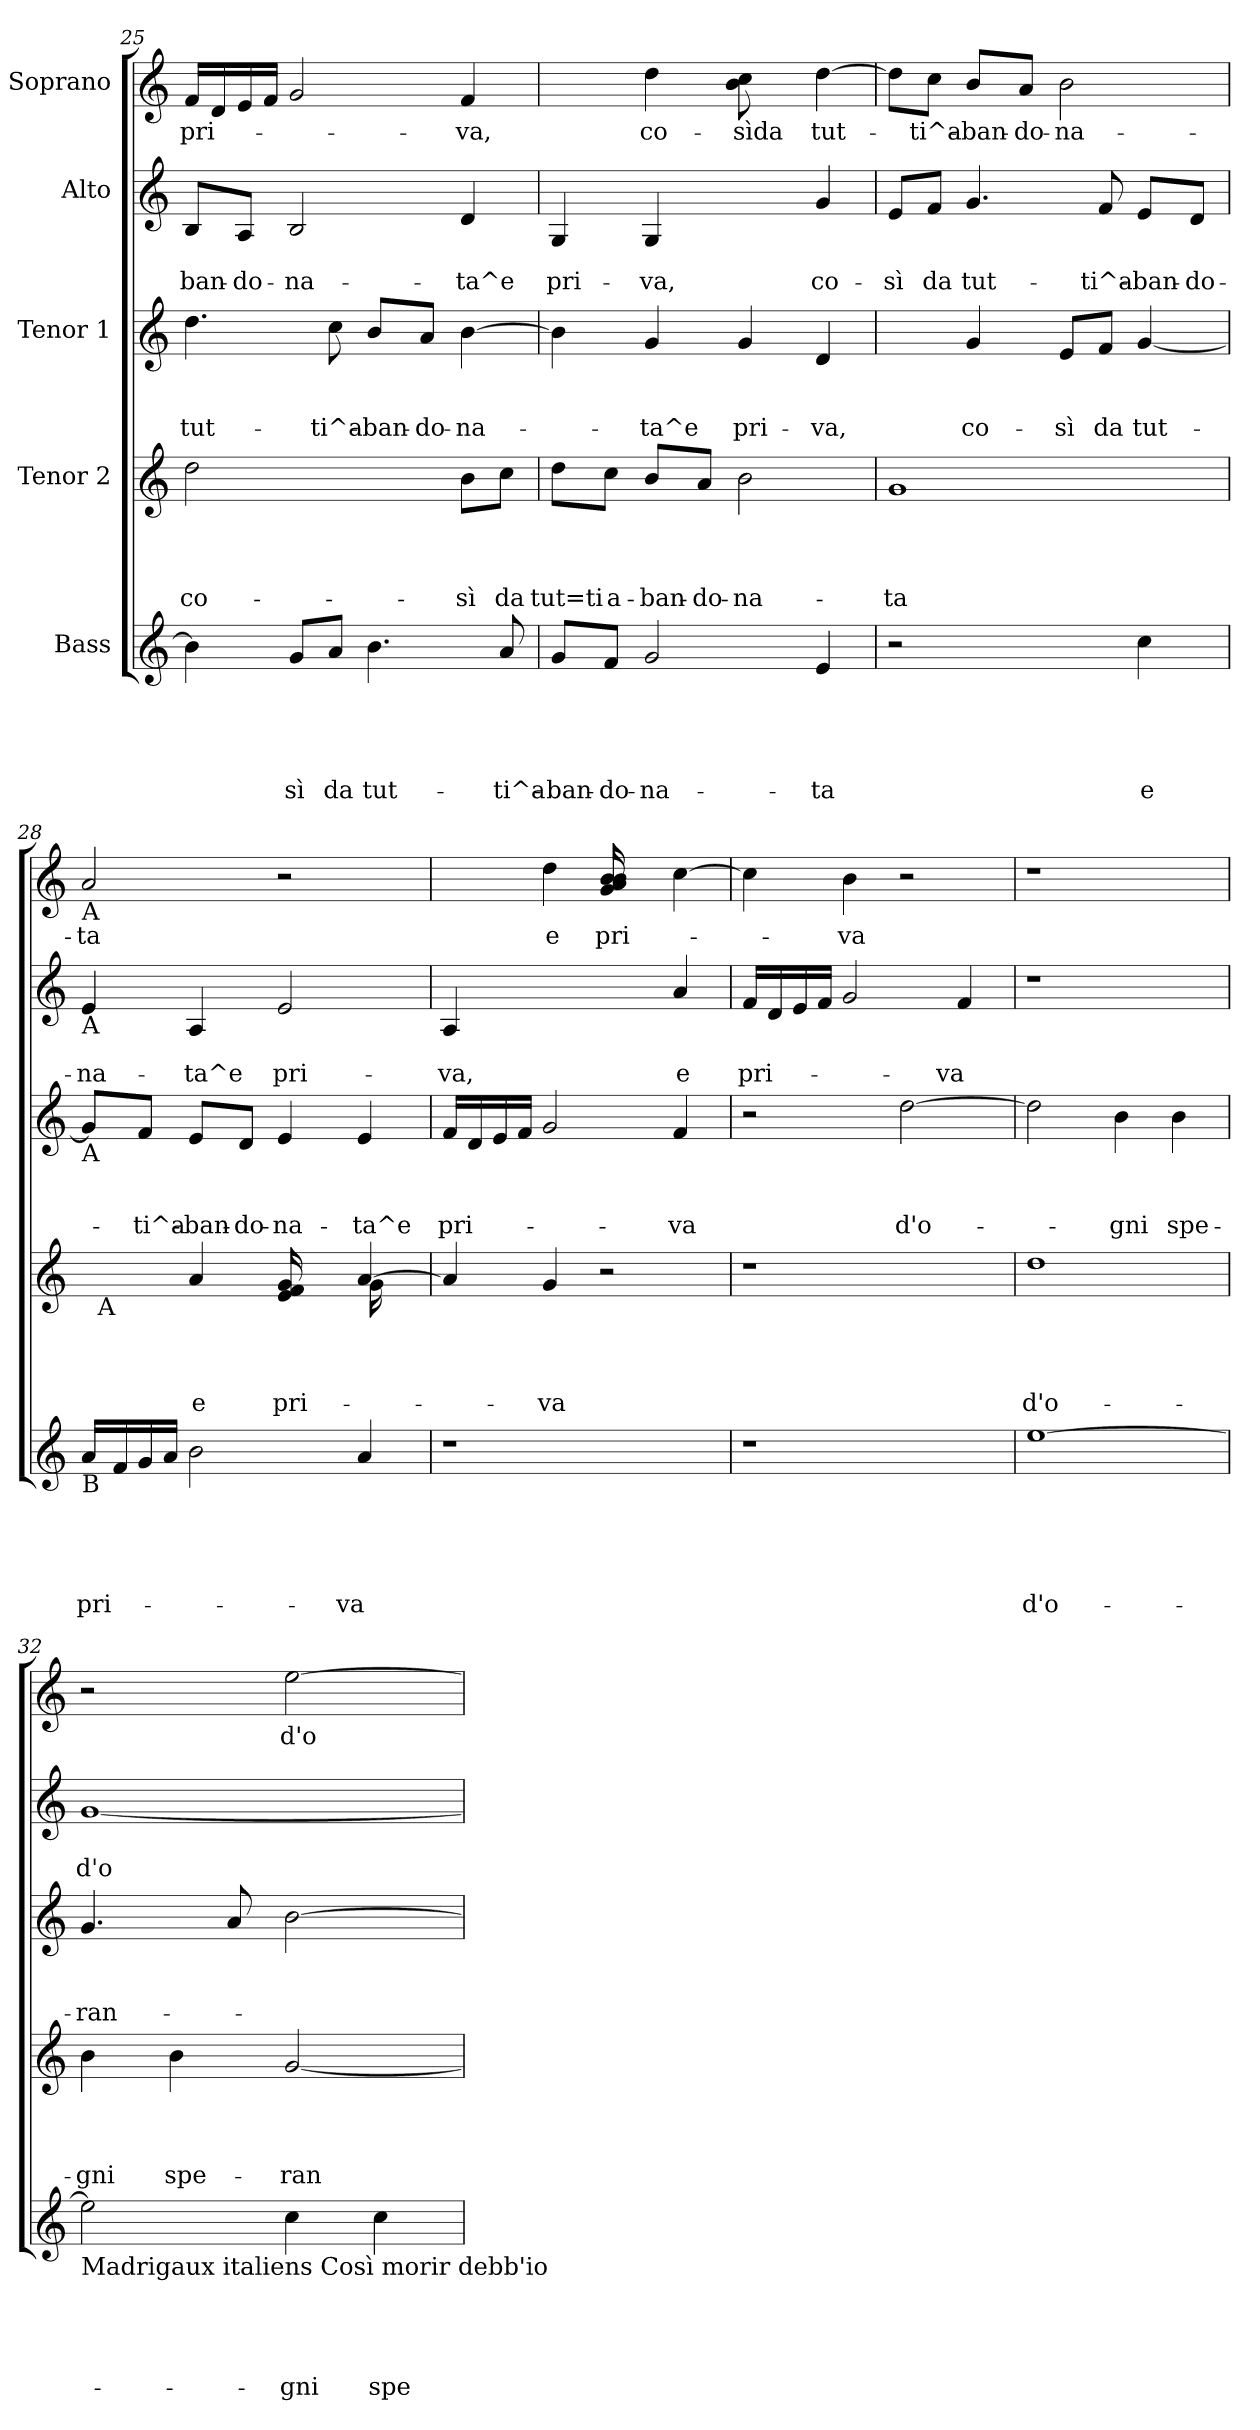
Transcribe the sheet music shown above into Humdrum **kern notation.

**kern	**text	**text	**text	**text	**text	**kern	**text	**text	**text	**text	**kern	**text	**text	**text	**kern	**text	**text	**kern	**text
*part5	*part5	*part5	*part5	*part5	*part5	*part4	*part4	*part4	*part4	*part4	*part3	*part3	*part3	*part3	*part2	*part2	*part2	*part1	*part1
*staff5	*staff5	*staff5	*staff5	*staff5	*staff5	*staff4	*staff4	*staff4	*staff4	*staff4	*staff3	*staff3	*staff3	*staff3	*staff2	*staff2	*staff2	*staff1	*staff1
*I"Bass	*	*	*	*	*	*I"Tenor 2	*	*	*	*	*I"Tenor 1	*	*	*	*I"Alto	*	*	*I"Soprano	*
*clefG2	*	*	*	*	*	*clefG2	*	*	*	*	*clefG2	*	*	*	*clefG2	*	*	*clefG2	*
*k[]	*	*	*	*	*	*k[]	*	*	*	*	*k[]	*	*	*	*k[]	*	*	*k[]	*
*C:	*	*	*	*	*	*C:	*	*	*	*	*C:	*	*	*	*C:	*	*	*C:	*
=25	=25	=25	=25	=25	=25	=25	=25	=25	=25	=25	=25	=25	=25	=25	=25	=25	=25	=25	=25
!	!	!	!	!	!	!	!	!	!	!LO:LY:b	!	!	!	!LO:LY:b	!	!	!LO:LY:b	!	!LO:LY:b
4b\]	.	.	.	.	.	2dd:\	.	.	.	co-	4.dd\	.	.	tut-	8B/L	.	-ban-	16f/LL	pri-
.	.	.	.	.	.	.	.	.	.	.	.	.	.	.	.	.	.	16d/	.
!	!	!	!	!	!	!	!	!	!	!	!	!	!	!	!	!	!LO:LY:b	!	!
.	.	.	.	.	.	.	.	.	.	.	.	.	.	.	8A/J	.	-do-	16e/	.
.	.	.	.	.	.	.	.	.	.	.	.	.	.	.	.	.	.	16f/JJ	.
!	!	!	!	!	!LO:LY:b	!	!	!	!	!	!	!	!	!	!	!	!LO:LY:b	!	!
8g/L	.	.	.	.	-sì	.	.	.	.	.	.	.	.	.	2B/	.	-na-	2g/	.
!	!	!	!	!	!LO:LY:b	!	!	!	!	!	!	!	!	!LO:LY:b	!	!	!	!	!
8a/J	.	.	.	.	da	.	.	.	.	.	8cc\	.	.	-ti^a-	.	.	.	.	.
!	!	!	!	!	!LO:LY:b	!	!	!	!	!	!	!	!	!LO:LY:b	!	!	!	!	!
4.b\	.	.	.	.	tut-	4ryy	.	.	.	.	8b/L	.	.	-ban-	.	.	.	.	.
!	!	!	!	!	!	!	!	!	!	!	!	!	!	!LO:LY:b	!	!	!	!	!
.	.	.	.	.	.	.	.	.	.	.	8a/J	.	.	-do-	.	.	.	.	.
!	!	!	!	!	!	!	!	!	!	!LO:LY:b	!	!	!	!LO:LY:b	!	!	!LO:LY:b	!	!LO:LY:b
.	.	.	.	.	.	8b\L	.	.	.	-sì	[>4b\	.	.	-na-	4d/	.	-ta^e	4f/	-va,
!	!	!	!	!	!LO:LY:b	!	!	!	!	!LO:LY:b	!	!	!	!	!	!	!	!	!
8a/	.	.	.	.	-ti^a-	8cc\J	.	.	.	da	.	.	.	.	.	.	.	.	.
=26	=26	=26	=26	=26	=26	=26	=26	=26	=26	=26	=26	=26	=26	=26	=26	=26	=26	=26	=26
!	!	!	!	!	!LO:LY:b	!	!	!	!	!LO:LY:b	!	!	!	!	!	!	!LO:LY:b	!	!
8g/L	.	.	.	.	-ban-	8dd\L	.	.	.	tut=ti	4b\]	.	.	.	4G/	.	pri-	4ryy	.
!	!	!	!	!	!LO:LY:b	!	!	!	!	!LO:LY:b	!	!	!	!	!	!	!	!	!
8f/J	.	.	.	.	-do-	8cc\J	.	.	.	a-	.	.	.	.	.	.	.	.	.
!	!	!	!	!	!LO:LY:b	!	!	!	!	!LO:LY:b	!	!	!	!LO:LY:b	!	!	!LO:LY:b	!	!LO:LY:b
2g/	.	.	.	.	-na-	8b/L	.	.	.	-ban-	4g/	.	.	-ta^e	4G/	.	-va,	4dd:\	co-
!	!	!	!	!	!	!	!	!	!	!LO:LY:b	!	!	!	!	!	!	!	!	!
.	.	.	.	.	.	8a/J	.	.	.	-do-	.	.	.	.	.	.	.	.	.
!	!	!	!	!	!	!	!	!	!	!LO:LY:b	!	!	!	!LO:LY:b	!	!	!	!	!LO:LY:b
.	.	.	.	.	.	2b\	.	.	.	-na-	4g/	.	.	pri-	4ryy	.	.	8b\ 8cc\	-sìda
.	.	.	.	.	.	.	.	.	.	.	.	.	.	.	.	.	.	8ryy	.
!	!	!	!	!	!LO:LY:b	!	!	!	!	!	!	!	!	!LO:LY:b	!	!	!LO:LY:b	!	!LO:LY:b
4e/	.	.	.	.	-ta	.	.	.	.	.	4d/	.	.	-va,	4g:/	.	co-	[>4dd\	tut-
=27	=27	=27	=27	=27	=27	=27	=27	=27	=27	=27	=27	=27	=27	=27	=27	=27	=27	=27	=27
!	!	!	!	!	!	!	!	!	!	!LO:LY:b	!	!	!	!	!	!	!LO:LY:b	!	!
2r	.	.	.	.	.	1g	.	.	.	-ta	4ryy	.	.	.	8e/L	.	-sì	8dd\L]	.
!	!	!	!	!	!	!	!	!	!	!	!	!	!	!	!	!	!LO:LY:b	!	!LO:LY:b
.	.	.	.	.	.	.	.	.	.	.	.	.	.	.	8f/J	.	da	8cc\J	-ti^a-
!	!	!	!	!	!	!	!	!	!	!	!	!	!	!LO:LY:b	!	!	!LO:LY:b	!	!LO:LY:b
.	.	.	.	.	.	.	.	.	.	.	4g:/	.	.	co-	4.g/	.	tut-	8b/L	-ban-
!	!	!	!	!	!	!	!	!	!	!	!	!	!	!	!	!	!	!	!LO:LY:b
.	.	.	.	.	.	.	.	.	.	.	.	.	.	.	.	.	.	8a/J	-do-
!	!	!	!	!	!	!	!	!	!	!	!	!	!	!LO:LY:b	!	!	!	!	!LO:LY:b
4ryy	.	.	.	.	.	.	.	.	.	.	8e/L	.	.	-sì	.	.	.	2b\	-na-
!	!	!	!	!	!	!	!	!	!	!	!	!	!	!LO:LY:b	!	!	!LO:LY:b	!	!
.	.	.	.	.	.	.	.	.	.	.	8f/J	.	.	da	8f/	.	-ti^a-	.	.
!	!	!	!	!	!LO:LY:b	!	!	!	!	!	!	!	!	!LO:LY:b	!	!	!LO:LY:b	!	!
4cc:\	.	.	.	.	e	.	.	.	.	.	[<4g/	.	.	tut-	8e/L	.	-ban-	.	.
!	!	!	!	!	!	!	!	!	!	!	!	!	!	!	!	!	!LO:LY:b	!	!
.	.	.	.	.	.	.	.	.	.	.	.	.	.	.	8d/J	.	-do-	.	.
!!LO:PB:g=z
=28	=28	=28	=28	=28	=28	=28	=28	=28	=28	=28	=28	=28	=28	=28	=28	=28	=28	=28	=28
!	!	!	!	!	!	!	!	!	!	!	!	!	!	!	!	!	!	!LO:TX:b:t=A	!
!	!	!	!	!	!	!	!	!	!	!	!	!	!	!	!LO:TX:b:t=A	!	!	!	!
!	!	!	!	!	!	!	!	!	!	!	!LO:TX:b:t=A	!	!	!	!	!	!	!	!
!LO:TX:b:t=B	!	!	!	!	!	!	!	!	!	!	!	!	!	!	!	!	!	!	!
!	!	!	!	!	!LO:LY:b	!	!	!	!	!	!	!	!	!	!	!	!LO:LY:b	!	!LO:LY:b
*	*	*	*	*	*	*^	*	*	*	*	*	*	*	*	*	*	*	*	*
*	*	*	*	*	*	*	*^	*	*	*	*	*	*	*	*	*	*	*	*	*
16a/LL	.	.	.	.	pri-	4ryy	2.ryy	32ryy	.	.	.	.	8g/L]	.	.	.	4e/	.	-na-	2a/	-ta
!	!	!	!	!	!	!	!	!LO:TX:b:t=A	!	!	!	!	!	!	!	!	!	!	!	!	!
.	.	.	.	.	.	.	.	2ryy	.	.	.	.	.	.	.	.	.	.	.	.	.
16f/	.	.	.	.	.	.	.	.	.	.	.	.	.	.	.	.	.	.	.	.	.
!	!	!	!	!	!	!	!	!	!	!	!	!	!	!	!	!LO:LY:b	!	!	!	!	!
16g/	.	.	.	.	.	.	.	.	.	.	.	.	8f/J	.	.	-ti^a-	.	.	.	.	.
16a/JJ	.	.	.	.	.	.	.	.	.	.	.	.	.	.	.	.	.	.	.	.	.
!	!	!	!	!	!	!	!	!	!	!	!	!LO:LY:b	!	!	!	!LO:LY:b	!	!	!LO:LY:b	!	!
2b\	.	.	.	.	.	4a:/	.	.	.	.	.	e	8e/L	.	.	-ban-	4A/	.	-ta^e	.	.
!	!	!	!	!	!	!	!	!	!	!	!	!	!	!	!	!LO:LY:b	!	!	!	!	!
.	.	.	.	.	.	.	.	.	.	.	.	.	8d/J	.	.	-do-	.	.	.	.	.
!	!	!	!	!	!	!	!	!	!	!	!	!LO:LY:b	!	!	!	!LO:LY:b	!	!	!LO:LY:b	!	!
.	.	.	.	.	.	16e/ 16f/ 16g/	.	.	.	.	.	pri-	4e/	.	.	-na-	2e/	.	pri-	2r	.
.	.	.	.	.	.	.	.	4...ryy	.	.	.	.	.	.	.	.	.	.	.	.	.
.	.	.	.	.	.	8.ryy	.	.	.	.	.	.	.	.	.	.	.	.	.	.	.
!	!	!	!	!	!LO:LY:b	!	!	!	!	!	!	!	!	!	!	!LO:LY:b	!	!	!	!	!
4a/	.	.	.	.	-va	[<4a/	16g\	.	.	.	.	.	4e/	.	.	-ta^e	.	.	.	.	.
.	.	.	.	.	.	.	8.ryy	.	.	.	.	.	.	.	.	.	.	.	.	.	.
=29	=29	=29	=29	=29	=29	=29	=29	=29	=29	=29	=29	=29	=29	=29	=29	=29	=29	=29	=29	=29	=29
!	!	!	!	!	!	!	!	!	!	!	!	!	!	!	!	!LO:LY:b	!	!	!LO:LY:b	!	!
*	*	*	*	*	*	*v	*v	*v	*	*	*	*	*	*	*	*	*	*	*	*	*
1r	.	.	.	.	.	4a/]	.	.	.	.	16f/LL	.	.	pri-	4A/	.	-va,	4ryy	.
.	.	.	.	.	.	.	.	.	.	.	16d/	.	.	.	.	.	.	.	.
.	.	.	.	.	.	.	.	.	.	.	16e/	.	.	.	.	.	.	.	.
.	.	.	.	.	.	.	.	.	.	.	16f/JJ	.	.	.	.	.	.	.	.
!	!	!	!	!	!	!	!	!	!	!LO:LY:b	!	!	!	!	!	!	!	!	!LO:LY:b
.	.	.	.	.	.	4g/	.	.	.	-va	2g/	.	.	.	2ryy	.	.	4dd:\	e
!	!	!	!	!	!	!	!	!	!	!	!	!	!	!	!	!	!	!	!LO:LY:b
.	.	.	.	.	.	2r	.	.	.	.	.	.	.	.	.	.	.	16g/ 16a/ 16b/ 16b/	pri-
.	.	.	.	.	.	.	.	.	.	.	.	.	.	.	.	.	.	8.ryy	.
!	!	!	!	!	!	!	!	!	!	!	!	!	!	!LO:LY:b	!	!	!LO:LY:b	!	!
.	.	.	.	.	.	.	.	.	.	.	4f/	.	.	-va	4a:/	.	e	[>4cc\	.
=30	=30	=30	=30	=30	=30	=30	=30	=30	=30	=30	=30	=30	=30	=30	=30	=30	=30	=30	=30
!	!	!	!	!	!	!	!	!	!	!	!	!	!	!	!	!	!LO:LY:b	!	!
1r	.	.	.	.	.	1r	.	.	.	.	2r	.	.	.	16f/LL	.	pri-	4cc\]	.
.	.	.	.	.	.	.	.	.	.	.	.	.	.	.	16d/	.	.	.	.
.	.	.	.	.	.	.	.	.	.	.	.	.	.	.	16e/	.	.	.	.
.	.	.	.	.	.	.	.	.	.	.	.	.	.	.	16f/JJ	.	.	.	.
!	!	!	!	!	!	!	!	!	!	!	!	!	!	!	!	!	!	!	!LO:LY:b
.	.	.	.	.	.	.	.	.	.	.	.	.	.	.	2g/	.	.	4b\	-va
!	!	!	!	!	!	!	!	!	!	!	!	!	!	!LO:LY:b	!	!	!	!	!
.	.	.	.	.	.	.	.	.	.	.	[>2dd\	.	.	d'o-	.	.	.	2r	.
!	!	!	!	!	!	!	!	!	!	!	!	!	!	!	!	!	!LO:LY:b	!	!
.	.	.	.	.	.	.	.	.	.	.	.	.	.	.	4f/	.	-va	.	.
=31	=31	=31	=31	=31	=31	=31	=31	=31	=31	=31	=31	=31	=31	=31	=31	=31	=31	=31	=31
!	!	!	!	!	!LO:LY:b	!	!	!	!	!LO:LY:b	!	!	!	!	!	!	!	!	!
[>1ee	.	.	.	.	d'o-	1dd	.	.	.	d'o-	2dd\]	.	.	.	1r	.	.	1r	.
!	!	!	!	!	!	!	!	!	!	!	!	!	!	!LO:LY:b	!	!	!	!	!
.	.	.	.	.	.	.	.	.	.	.	4b\	.	.	-gni	.	.	.	.	.
!	!	!	!	!	!	!	!	!	!	!	!	!	!	!LO:LY:b	!	!	!	!	!
.	.	.	.	.	.	.	.	.	.	.	4b\	.	.	spe-	.	.	.	.	.
=32	=32	=32	=32	=32	=32	=32	=32	=32	=32	=32	=32	=32	=32	=32	=32	=32	=32	=32	=32
!LO:TX:b:t=Madrigaux italiens Così morir debb'io	!	!	!	!	!	!	!	!	!	!	!	!	!	!	!	!	!	!	!
!	!	!	!	!	!	!	!	!	!	!LO:LY:b	!	!	!	!LO:LY:b	!	!	!LO:LY:b	!	!
2ee\]	.	.	.	.	.	4b\	.	.	.	-gni	4.g/	.	.	-ran-	[<1g	.	d'o-	2r	.
!	!	!	!	!	!	!	!	!	!	!LO:LY:b	!	!	!	!	!	!	!	!	!
.	.	.	.	.	.	4b\	.	.	.	spe-	.	.	.	.	.	.	.	.	.
.	.	.	.	.	.	.	.	.	.	.	8a/	.	.	.	.	.	.	.	.
!	!	!	!	!	!LO:LY:b	!	!	!	!	!LO:LY:b	!	!	!	!	!	!	!	!	!LO:LY:b
4cc\	.	.	.	.	-gni	[<2g/	.	.	.	-ran-	[>2b\	.	.	.	.	.	.	[>2ee\	d'o-
!	!	!	!	!	!LO:LY:b	!	!	!	!	!	!	!	!	!	!	!	!	!	!
4cc\	.	.	.	.	spe-	.	.	.	.	.	.	.	.	.	.	.	.	.	.
=	=	=	=	=	=	=	=	=	=	=	=	=	=	=	=	=	=	=	=
*-	*-	*-	*-	*-	*-	*-	*-	*-	*-	*-	*-	*-	*-	*-	*-	*-	*-	*-	*-
